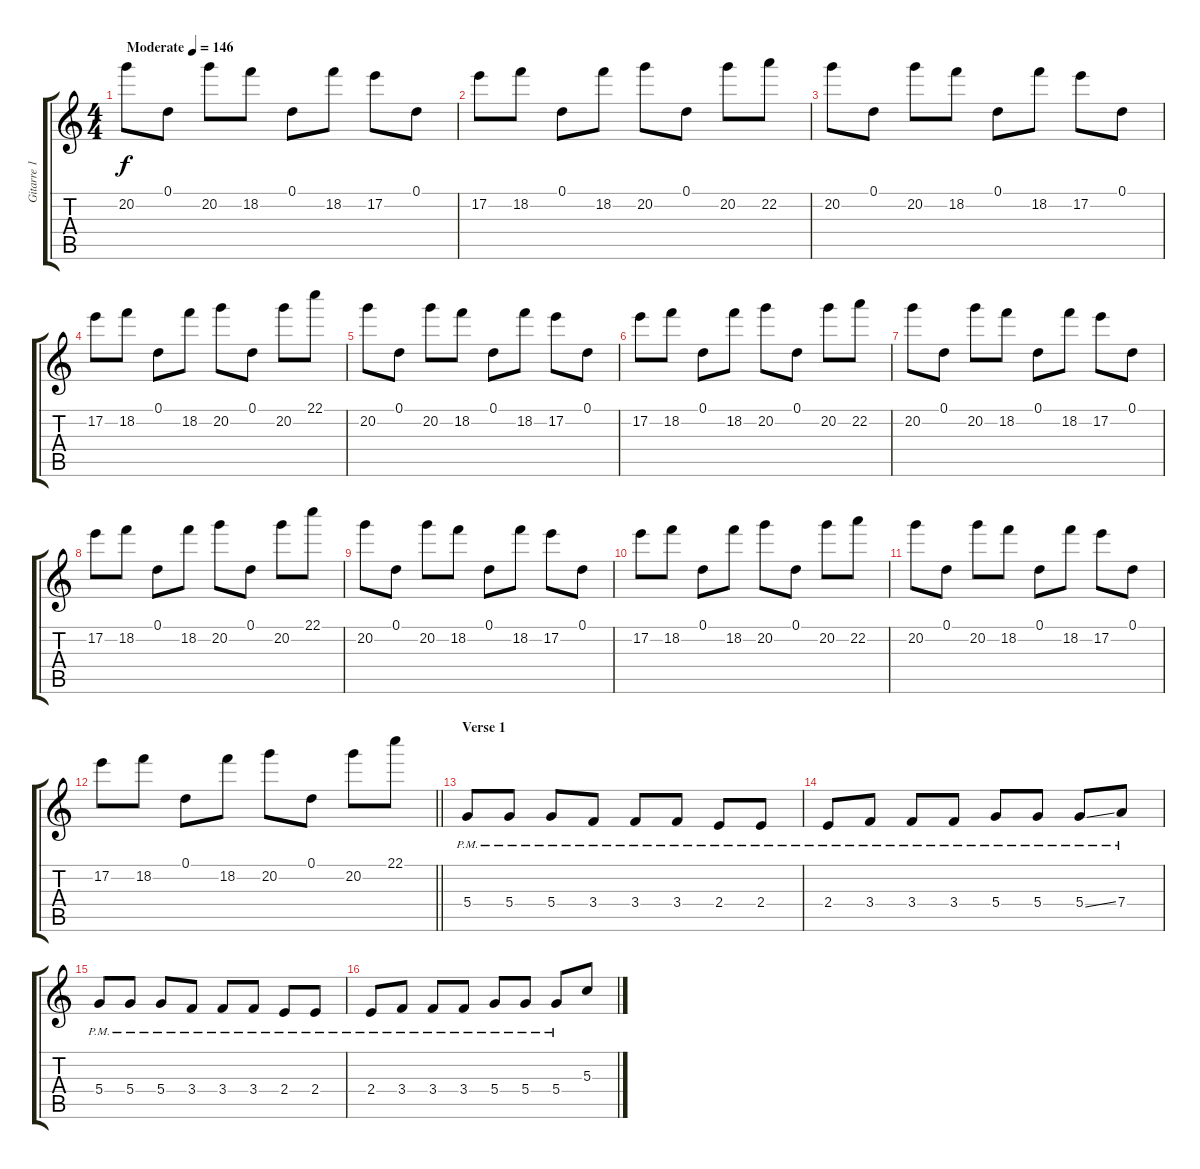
\track ("Gitarre 1" "Gitarre 1") {instrument overdrivenguitar}
\staff {score tabs}
\tuning (D4 B3 G3 D3 A2 D2) {hide}
\ts (4 4)
\tempo (146 "Moderate")
\clef g2
\ks c
20.2.8{dy f instrument overdrivenguitar} 0.1.8 20.2.8 18.2.8 0.1.8 18.2.8 17.2.8 0.1.8 |
17.2.8 18.2.8 0.1.8 18.2.8 20.2.8 0.1.8 20.2.8 22.2.8 |
20.2.8 0.1.8 20.2.8 18.2.8 0.1.8 18.2.8 17.2.8 0.1.8 |
17.2.8 18.2.8 0.1.8 18.2.8 20.2.8 0.1.8 20.2.8 22.1.8 |
20.2.8 0.1.8 20.2.8 18.2.8 0.1.8 18.2.8 17.2.8 0.1.8 |
17.2.8 18.2.8 0.1.8 18.2.8 20.2.8 0.1.8 20.2.8 22.2.8 |
20.2.8 0.1.8 20.2.8 18.2.8 0.1.8 18.2.8 17.2.8 0.1.8 |
17.2.8 18.2.8 0.1.8 18.2.8 20.2.8 0.1.8 20.2.8 22.1.8 |
20.2.8 0.1.8 20.2.8 18.2.8 0.1.8 18.2.8 17.2.8 0.1.8 |
17.2.8 18.2.8 0.1.8 18.2.8 20.2.8 0.1.8 20.2.8 22.2.8 |
20.2.8 0.1.8 20.2.8 18.2.8 0.1.8 18.2.8 17.2.8 0.1.8 |
\barLineRight lightlight
17.2.8 18.2.8 0.1.8 18.2.8 20.2.8 0.1.8 20.2.8 22.1.8 |
\section ("" "Verse 1")
5.4{pm}.8 5.4{pm}.8 5.4{pm}.8 3.4{pm}.8 3.4{pm}.8 3.4{pm}.8 2.4{pm}.8 2.4{pm}.8 |
2.4{pm}.8 3.4{pm}.8 3.4{pm}.8 3.4{pm}.8 5.4{pm}.8 5.4{pm}.8 5.4{ss pm}.8 7.4{pm}.8 |
5.4{pm}.8 5.4{pm}.8 5.4{pm}.8 3.4{pm}.8 3.4{pm}.8 3.4{pm}.8 2.4{pm}.8 2.4{pm}.8 |
2.4{pm}.8 3.4{pm}.8 3.4{pm}.8 3.4{pm}.8 5.4{pm}.8 5.4{pm}.8 5.4{pm}.8 5.3.8
